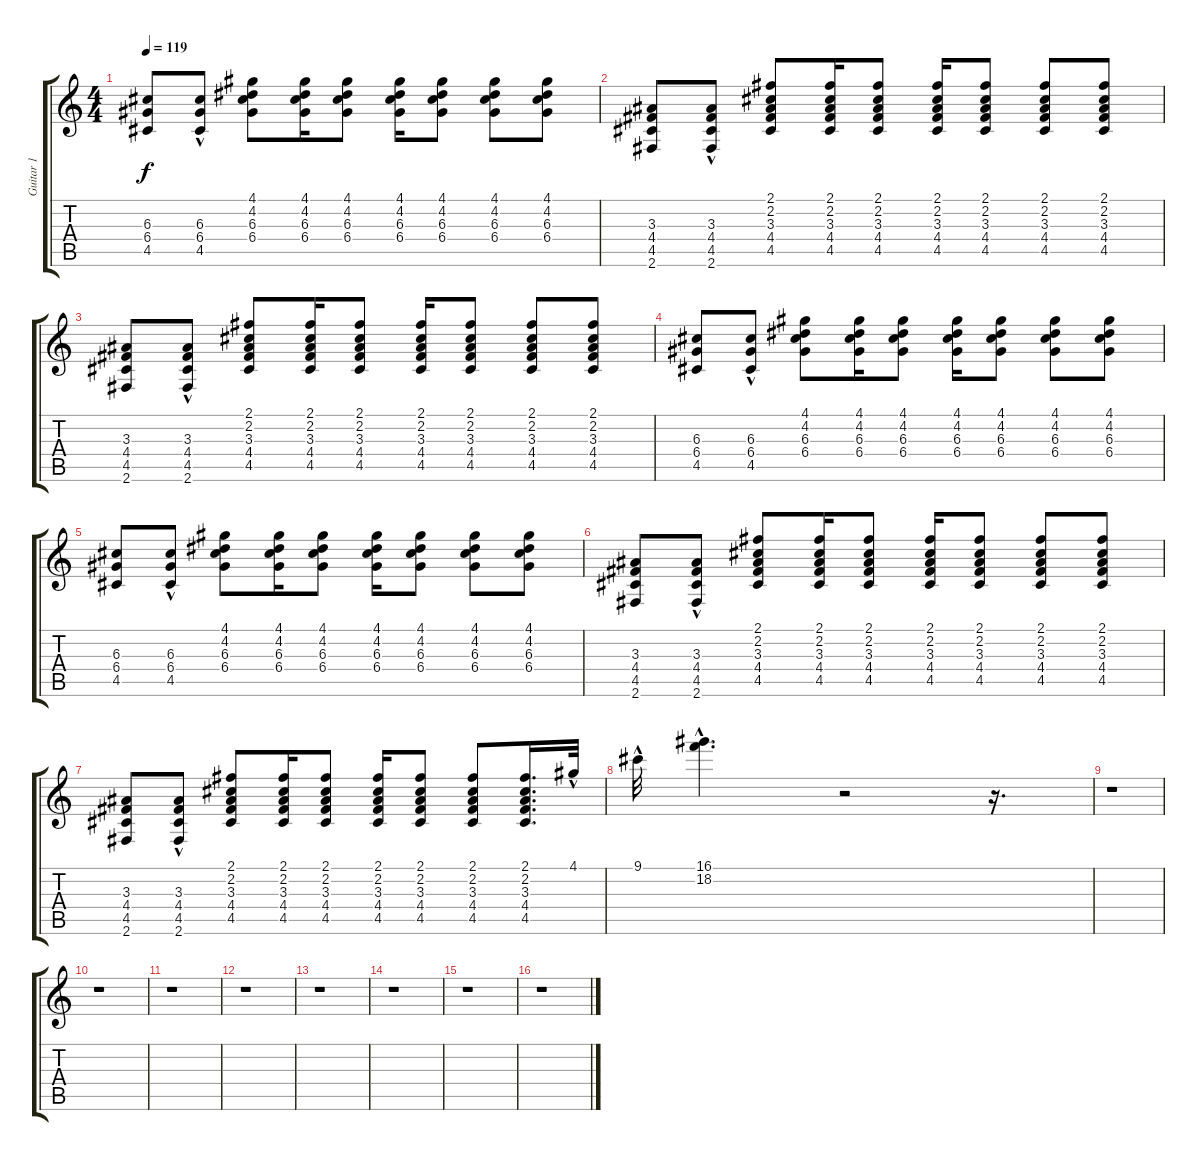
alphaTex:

\track ("Guitar 1" "Guitar 1") {instrument acousticguitarnylon}
\staff {score tabs}
\tuning (E4 B3 G3 D3 A2 E2) {hide}
\ts (4 4)
\tempo 119
\clef g2
\ks c
(6.3 6.4 4.5).8{dy f} (6.3 6.4 4.5{hac}).8 (4.1 4.2 6.3 6.4).8 (4.1 4.2 6.3 6.4).16 (4.1 4.2 6.3 6.4).8 (4.1 4.2 6.3 6.4).16 (4.1 4.2 6.3 6.4).8 (4.1 4.2 6.3 6.4).8 (4.1 4.2 6.3 6.4).8 |
(3.3 4.4 4.5 2.6).8 (3.3 4.4 4.5 2.6{hac}).8 (2.1 2.2 3.3 4.4 4.5).8 (2.1 2.2 3.3 4.4 4.5).16 (2.1 2.2 3.3 4.4 4.5).8 (2.1 2.2 3.3 4.4 4.5).16 (2.1 2.2 3.3 4.4 4.5).8 (2.1 2.2 3.3 4.4 4.5).8 (2.1 2.2 3.3 4.4 4.5).8 |
(3.3 4.4 4.5 2.6).8 (3.3 4.4 4.5 2.6{hac}).8 (2.1 2.2 3.3 4.4 4.5).8 (2.1 2.2 3.3 4.4 4.5).16 (2.1 2.2 3.3 4.4 4.5).8 (2.1 2.2 3.3 4.4 4.5).16 (2.1 2.2 3.3 4.4 4.5).8 (2.1 2.2 3.3 4.4 4.5).8 (2.1 2.2 3.3 4.4 4.5).8 |
(6.3 6.4 4.5).8 (6.3 6.4 4.5{hac}).8 (4.1 4.2 6.3 6.4).8 (4.1 4.2 6.3 6.4).16 (4.1 4.2 6.3 6.4).8 (4.1 4.2 6.3 6.4).16 (4.1 4.2 6.3 6.4).8 (4.1 4.2 6.3 6.4).8 (4.1 4.2 6.3 6.4).8 |
(6.3 6.4 4.5).8 (6.3 6.4 4.5{hac}).8 (4.1 4.2 6.3 6.4).8 (4.1 4.2 6.3 6.4).16 (4.1 4.2 6.3 6.4).8 (4.1 4.2 6.3 6.4).16 (4.1 4.2 6.3 6.4).8 (4.1 4.2 6.3 6.4).8 (4.1 4.2 6.3 6.4).8 |
(3.3 4.4 4.5 2.6).8 (3.3 4.4 4.5 2.6{hac}).8 (2.1 2.2 3.3 4.4 4.5).8 (2.1 2.2 3.3 4.4 4.5).16 (2.1 2.2 3.3 4.4 4.5).8 (2.1 2.2 3.3 4.4 4.5).16 (2.1 2.2 3.3 4.4 4.5).8 (2.1 2.2 3.3 4.4 4.5).8 (2.1 2.2 3.3 4.4 4.5).8 |
(3.3 4.4 4.5 2.6).8 (3.3 4.4 4.5 2.6{hac}).8 (2.1 2.2 3.3 4.4 4.5).8 (2.1 2.2 3.3 4.4 4.5).16 (2.1 2.2 3.3 4.4 4.5).8 (2.1 2.2 3.3 4.4 4.5).16 (2.1 2.2 3.3 4.4 4.5).8 (2.1 2.2 3.3 4.4 4.5).8 (2.1 2.2 3.3 4.4 4.5).16{d} 4.1{hac}.32 |
9.1{hac}.32 (16.1{hac} 18.2{hac}).4{d} r.2 r.16{d} |
r.1 |
r.1 |
r.1 |
r.1 |
r.1 |
r.1 |
r.1 |
r.1
